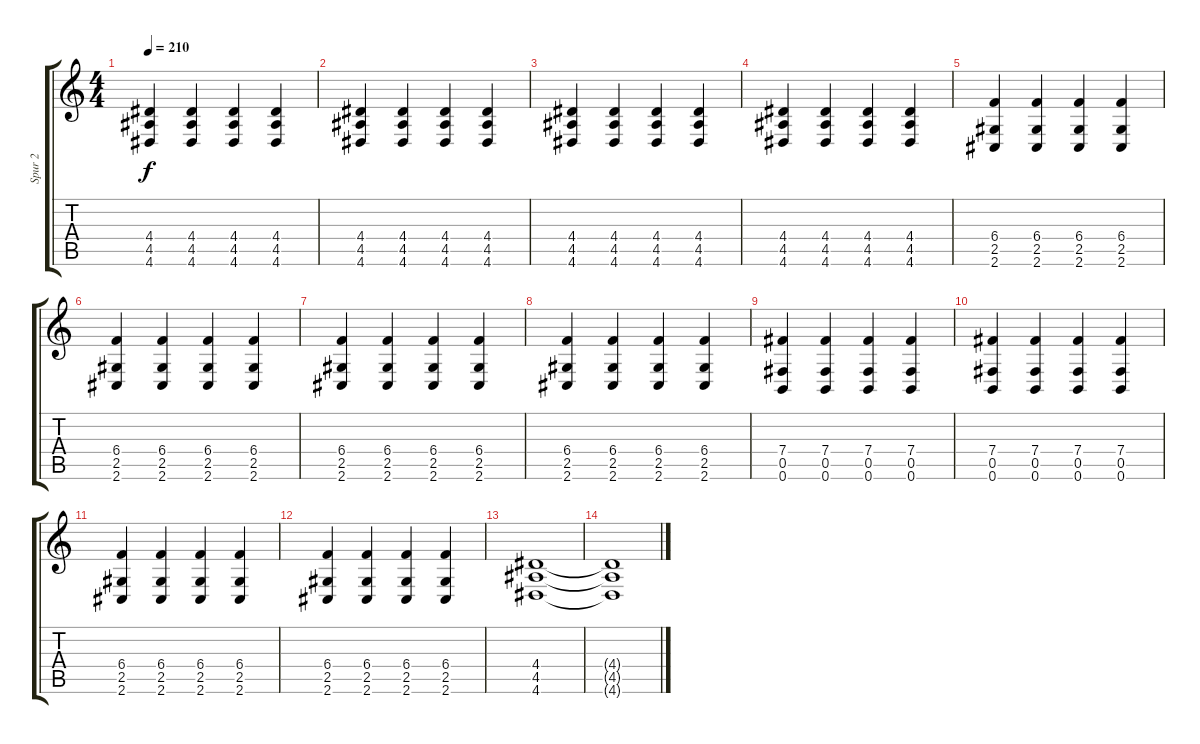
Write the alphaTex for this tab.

\track ("Spur 2" "Spur 2") {instrument distortionguitar}
\staff {score tabs}
\tuning (Db4 Ab3 E3 B2 Gb2 B1) {hide}
\ts (4 4)
\tempo 210
\clef g2
\ks c
(4.4 4.5 4.6).4{dy f} (4.4 4.5 4.6).4 (4.4 4.5 4.6).4 (4.4 4.5 4.6).4 |
(4.4 4.5 4.6).4 (4.4 4.5 4.6).4 (4.4 4.5 4.6).4 (4.4 4.5 4.6).4 |
(4.4 4.5 4.6).4 (4.4 4.5 4.6).4 (4.4 4.5 4.6).4 (4.4 4.5 4.6).4 |
(4.4 4.5 4.6).4 (4.4 4.5 4.6).4 (4.4 4.5 4.6).4 (4.4 4.5 4.6).4 |
(6.4 2.5 2.6).4 (6.4 2.5 2.6).4 (6.4 2.5 2.6).4 (6.4 2.5 2.6).4 |
(6.4 2.5 2.6).4 (6.4 2.5 2.6).4 (6.4 2.5 2.6).4 (6.4 2.5 2.6).4 |
(6.4 2.5 2.6).4 (6.4 2.5 2.6).4 (6.4 2.5 2.6).4 (6.4 2.5 2.6).4 |
(6.4 2.5 2.6).4 (6.4 2.5 2.6).4 (6.4 2.5 2.6).4 (6.4 2.5 2.6).4 |
(7.4 0.5 0.6).4 (7.4 0.5 0.6).4 (7.4 0.5 0.6).4 (7.4 0.5 0.6).4 |
(7.4 0.5 0.6).4 (7.4 0.5 0.6).4 (7.4 0.5 0.6).4 (7.4 0.5 0.6).4 |
(6.4 2.5 2.6).4 (6.4 2.5 2.6).4 (6.4 2.5 2.6).4 (6.4 2.5 2.6).4 |
(6.4 2.5 2.6).4 (6.4 2.5 2.6).4 (6.4 2.5 2.6).4 (6.4 2.5 2.6).4 |
(4.4 4.5 4.6).1 |
(4.4{t} 4.5{t} 4.6{t}).1
